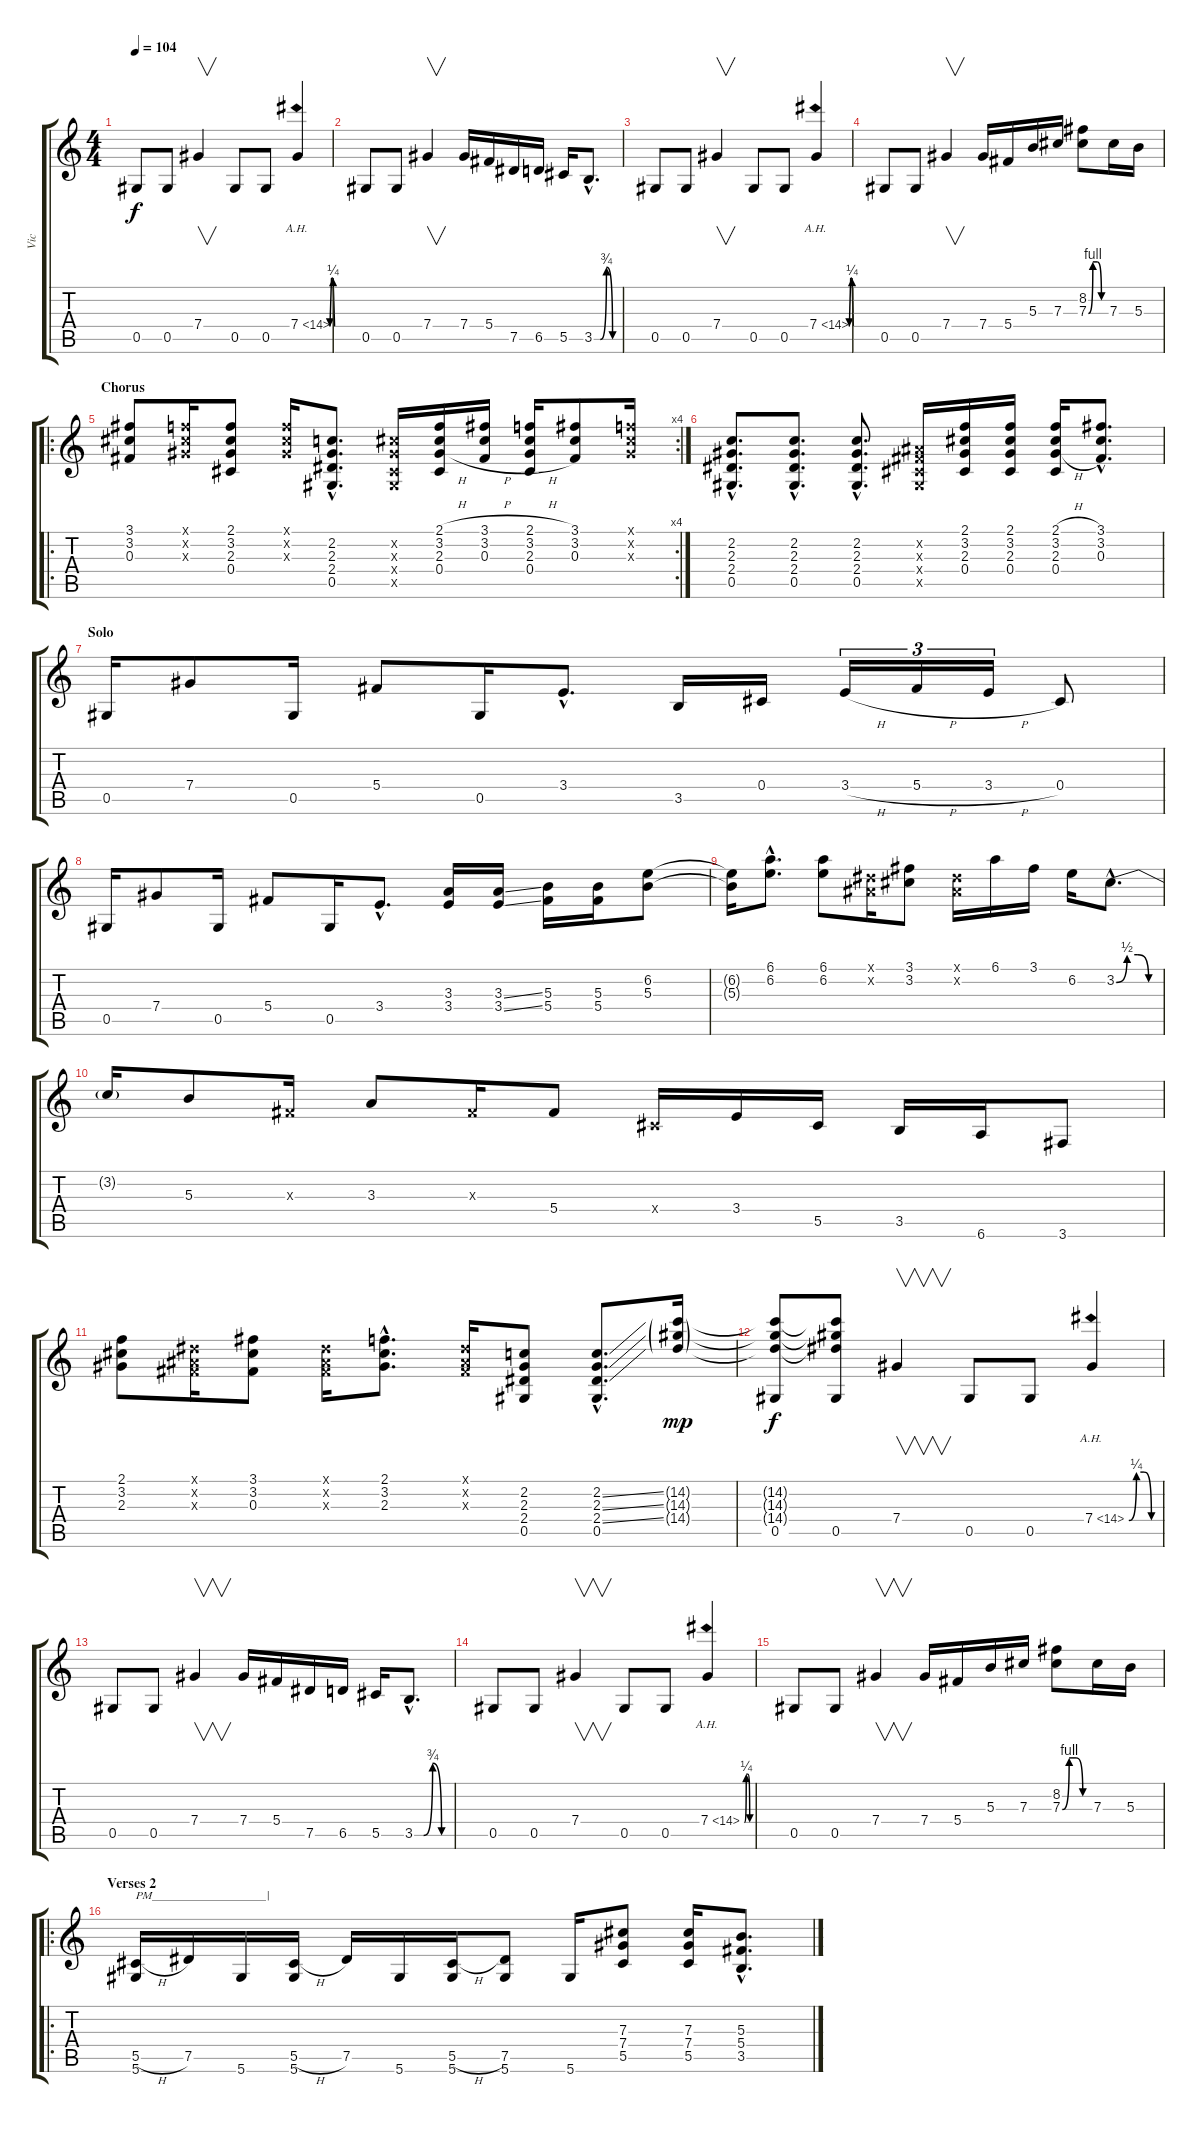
\track ("Vic" "Vic") {instrument distortionguitar}
\staff {score tabs}
\tuning (Eb4 Bb3 Gb3 Db3 Ab2 Eb2) {hide}
\ts (4 4)
\tempo 104
\clef g2
\ks c
0.5.8{dy f volume 16} 0.5.8 7.4.4{v} 0.5.8 0.5.8 7.4{be (custom 0 0 15 1 30 1 45 0 60 0) ah 7}.4 |
0.5.8{volume 16} 0.5.8 7.4.4{v} 7.4.16 5.4.16 7.5.16 6.5.16 5.5.16 3.5{be (custom 0 0 10 0 15 0 30 3 45 0 60 0) hac}.8{d} |
0.5.8{volume 16} 0.5.8 7.4.4{v} 0.5.8 0.5.8 7.4{be (custom 0 0 15 1 30 1 45 0 60 0) ah 7}.4 |
0.5.8{volume 16} 0.5.8 7.4.4{v} 7.4.16 5.4.16 5.3.16 7.3.16 (8.2 7.3{be (custom 0 0 15 4 30 4 45 0 60 0)}).8 7.3.16 5.3.16 |
\ro
\rc 4
\section ("" "Chorus")
(3.1 3.2 0.3).8{volume 14} (2.1{x} 3.2{x} 2.3{x}).16 (2.1 3.2 2.3 0.4).8 (2.1{x} 3.2{x} 2.3{x}).16 (2.2{hac} 2.3{hac} 2.4{hac} 0.5{hac}).8{d} (3.2{x} 2.3{x} 0.4{x} 0.5{x}).16 (2.1{h} 3.2 2.3{h} 0.4).16 (3.1{h} 3.2 0.3{h}).16 (2.1{h} 3.2 2.3{h} 0.4).16 (3.1 3.2 0.3).8 (2.1{x} 3.2{x} 2.3{x}).16 |
(2.2{hac} 2.3{hac} 2.4{hac} 0.5{hac}).8{d} (2.2{hac} 2.3{hac} 2.4{hac} 0.5{hac}).8{d} (2.2{hac} 2.3{hac} 2.4{hac} 0.5{hac}).8{d} (0.2{x} 0.3{x} 0.4{x} 0.5{x}).16 (2.1 3.2 2.3 0.4).16 (2.1 3.2 2.3 0.4).16 (2.1{h} 3.2 2.3{h} 0.4).16 (3.1{hac} 3.2{hac} 0.3{hac}).8{d} |
\section ("" "Solo")
0.5.16{volume 16} 7.4.8 0.5.16 5.4.8 0.5.16 3.4{hac}.8{d} 3.5.16 0.4.16 3.4{h}.16{tu (3 2)} 5.4{h}.16{tu (3 2)} 3.4{h}.16{tu (3 2)} 0.4.8 |
0.5.16 7.4.8 0.5.16 5.4.8 0.5.16 3.4{hac}.8{d} (3.3 3.4).16 (3.3{ss} 3.4{ss}).16 (5.3 5.4).16 (5.3 5.4).16 (6.2 5.3).8 |
(6.2{t} 5.3{t}).16 (6.1{hac} 6.2{hac}).8{d} (6.1 6.2).8 (0.1{x} 0.2{x}).16 (3.1 3.2).8 (0.1{x} 0.2{x}).16 6.1.16 3.1.16 6.2.16 3.2{be (custom 0 0 15 2 30 2 45 0 60 0) hac}.8{d} |
3.2{t}.16 5.3.8 0.3{x}.16 3.3.8 0.3{x}.16 5.4.8 0.4{x}.16 3.4.16 5.5.16 3.5.16 6.6.16 3.6.8 |
(2.1 3.2 2.3).8 (0.1{x} 0.2{x} 0.3{x}).16 (3.1 3.2 0.3).8 (0.1{x} 0.2{x} 0.3{x}).16 (2.1{hac} 3.2{hac} 2.3{hac}).8{d} (0.1{x} 0.2{x} 0.3{x}).16 (2.2 2.3 2.4 0.5).8 (2.2{ss hac} 2.3{ss hac} 2.4{ss hac} 0.5{hac}).8{d} (14.2{g} 14.3{g} 14.4{g}).16{dy mp} |
(14.2{t} 14.3{t} 14.4{t} 0.5).8{dy f} (14.2{t} 14.3{t} 14.4{t} 0.5).8 7.4.4{v} 0.5.8 0.5.8 7.4{be (custom 0 0 15 1 30 1 45 0 60 0) ah 7}.4 |
0.5.8 0.5.8 7.4.4{v} 7.4.16 5.4.16 7.5.16 6.5.16 5.5.16 3.5{be (custom 0 0 10 0 15 0 30 3 45 0 60 0) hac}.8{d} |
0.5.8 0.5.8 7.4.4{v} 0.5.8 0.5.8 7.4{be (custom 0 0 15 1 30 1 45 0 60 0) ah 7}.4 |
0.5.8 0.5.8 7.4.4{v} 7.4.16 5.4.16 5.3.16 7.3.16 (8.2 7.3{be (custom 0 0 15 4 30 4 45 0 60 0)}).8 7.3.16 5.3.16 |
\ro
\section ("" "Verses 2")
(5.5{h} 5.6).16{txt "PM___________________|" volume 16 instrument overdrivenguitar} 7.5.16 5.6.16 (5.5{h} 5.6).16 7.5.16 5.6.16 (5.5{h} 5.6).16 (7.5 5.6).8 5.6.16 (7.3 7.4 5.5).8{volume 14 instrument distortionguitar} (7.3 7.4 5.5).16 (5.3{hac} 5.4{hac} 3.5{hac}).8{d}
